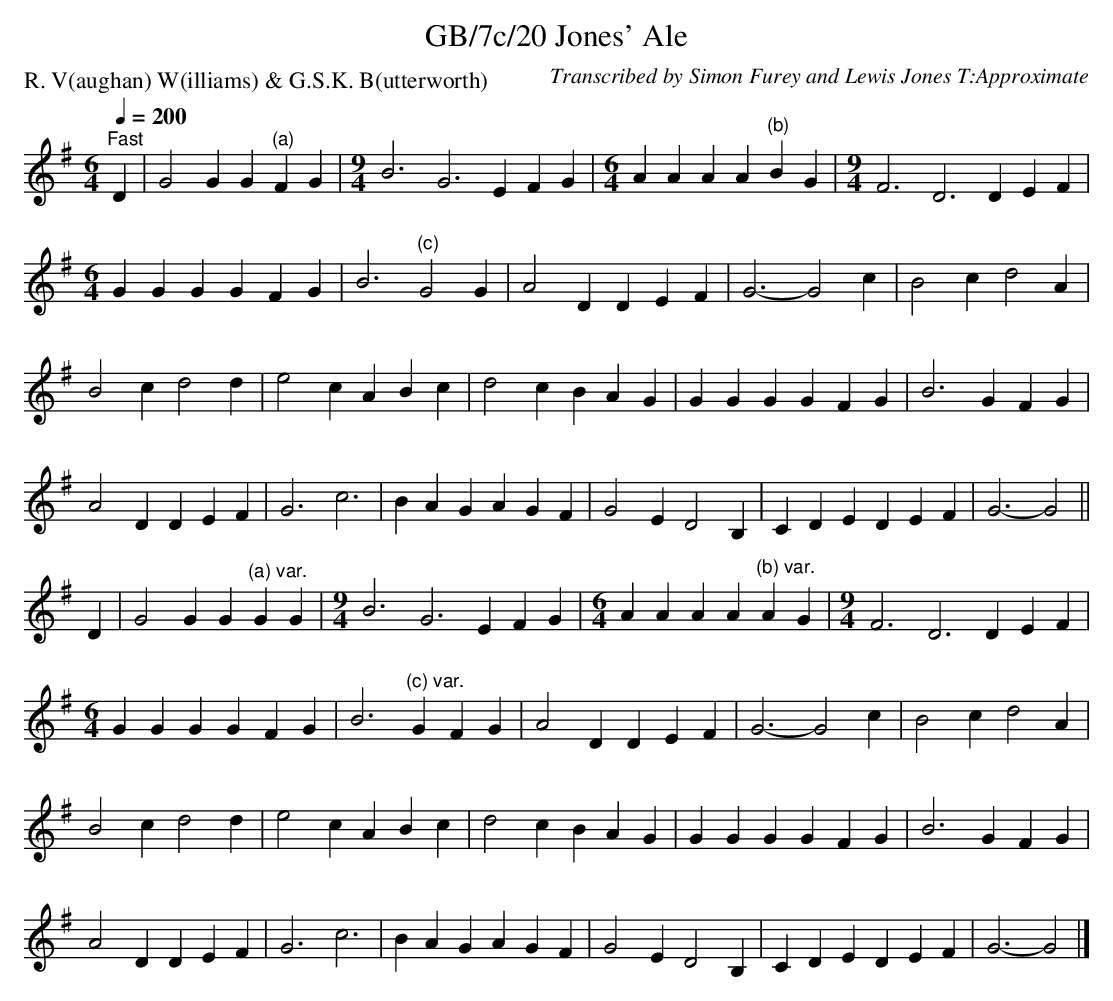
X:1
T:GB/7c/20 Jones' Ale
P:R. V(aughan) W(illiams) & G.S.K. B(utterworth)
C:Transcribed by Simon Furey and Lewis Jones T:Approximate
L:1/4
Q:1/4=200
M:6/4
K:G
"^Fast" D | G2 G G"^(a)" F G |[M:9/4] B3 G3 E F G |[M:6/4] A A A A"^(b)" B G |
[M:9/4] F3 D3 D E F |$[M:6/4] G G G G F G | B3"^(c)" G2 G | A2 D D E F | G3- G2 c | B2 c d2 A |$ B2 c d2 d | e2 c A B c | d2 c B A G | G G G G F G | B3 G F G |$ A2 D D E F | G3 c3 | B A G A G F | G2 E D2 B, | C D E D E F | G3- G2 ||$ D | G2 G G"^(a) var." G G |[M:9/4] B3 G3 E F G |
[M:6/4] A A A A"^(b) var." A G |[M:9/4] F3 D3 D E F |$[M:6/4] G G G G F G | B3"^(c) var." G F G | A2 D D E F | G3- G2 c | B2 c d2 A |$ B2 c d2 d | e2 c A B c | d2 c B A G | G G G G F G |
B3 G F G |$ A2 D D E F | G3 c3 | B A G A G F | G2 E D2 B, | C D E D E F | G3- G2 |]
